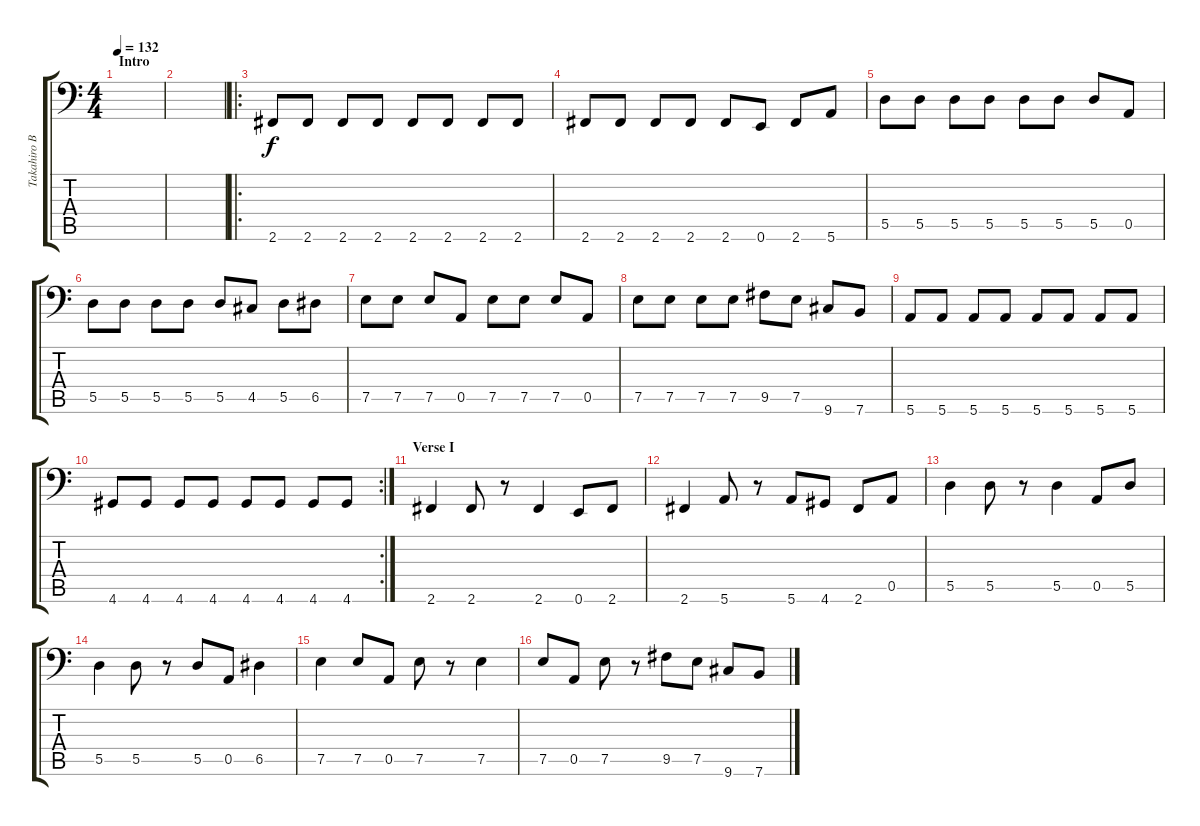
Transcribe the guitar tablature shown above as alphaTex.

\track ("Takahiro Bass" "Takahiro B") {instrument electricbasspick}
\staff {score tabs}
\tuning (E3 B2 G2 D2 A1 E1) {hide}
\ts (4 4)
\section ("" "Intro")
\tempo 132
\clef f4
\ks c
|
|
\ro
2.6.8 2.6.8 2.6.8 2.6.8 2.6.8 2.6.8 2.6.8 2.6.8 |
2.6.8 2.6.8 2.6.8 2.6.8 2.6.8 0.6.8 2.6.8 5.6.8 |
5.5.8 5.5.8 5.5.8 5.5.8 5.5.8 5.5.8 5.5.8 0.5.8 |
5.5.8 5.5.8 5.5.8 5.5.8 5.5.8 4.5.8 5.5.8 6.5.8 |
7.5.8 7.5.8 7.5.8 0.5.8 7.5.8 7.5.8 7.5.8 0.5.8 |
7.5.8 7.5.8 7.5.8 7.5.8 9.5.8 7.5.8 9.6.8 7.6.8 |
5.6.8 5.6.8 5.6.8 5.6.8 5.6.8 5.6.8 5.6.8 5.6.8 |
\rc 2
4.6.8 4.6.8 4.6.8 4.6.8 4.6.8 4.6.8 4.6.8 4.6.8 |
\section ("" "Verse I")
2.6.4 2.6.8 r.8 2.6.4 0.6.8 2.6.8 |
2.6.4 5.6.8 r.8 5.6.8 4.6.8 2.6.8 0.5.8 |
5.5.4 5.5.8 r.8 5.5.4 0.5.8 5.5.8 |
5.5.4 5.5.8 r.8 5.5.8 0.5.8 6.5.4 |
7.5.4 7.5.8 0.5.8 7.5.8 r.8 7.5.4 |
7.5.8 0.5.8 7.5.8 r.8 9.5.8 7.5.8 9.6.8 7.6.8
